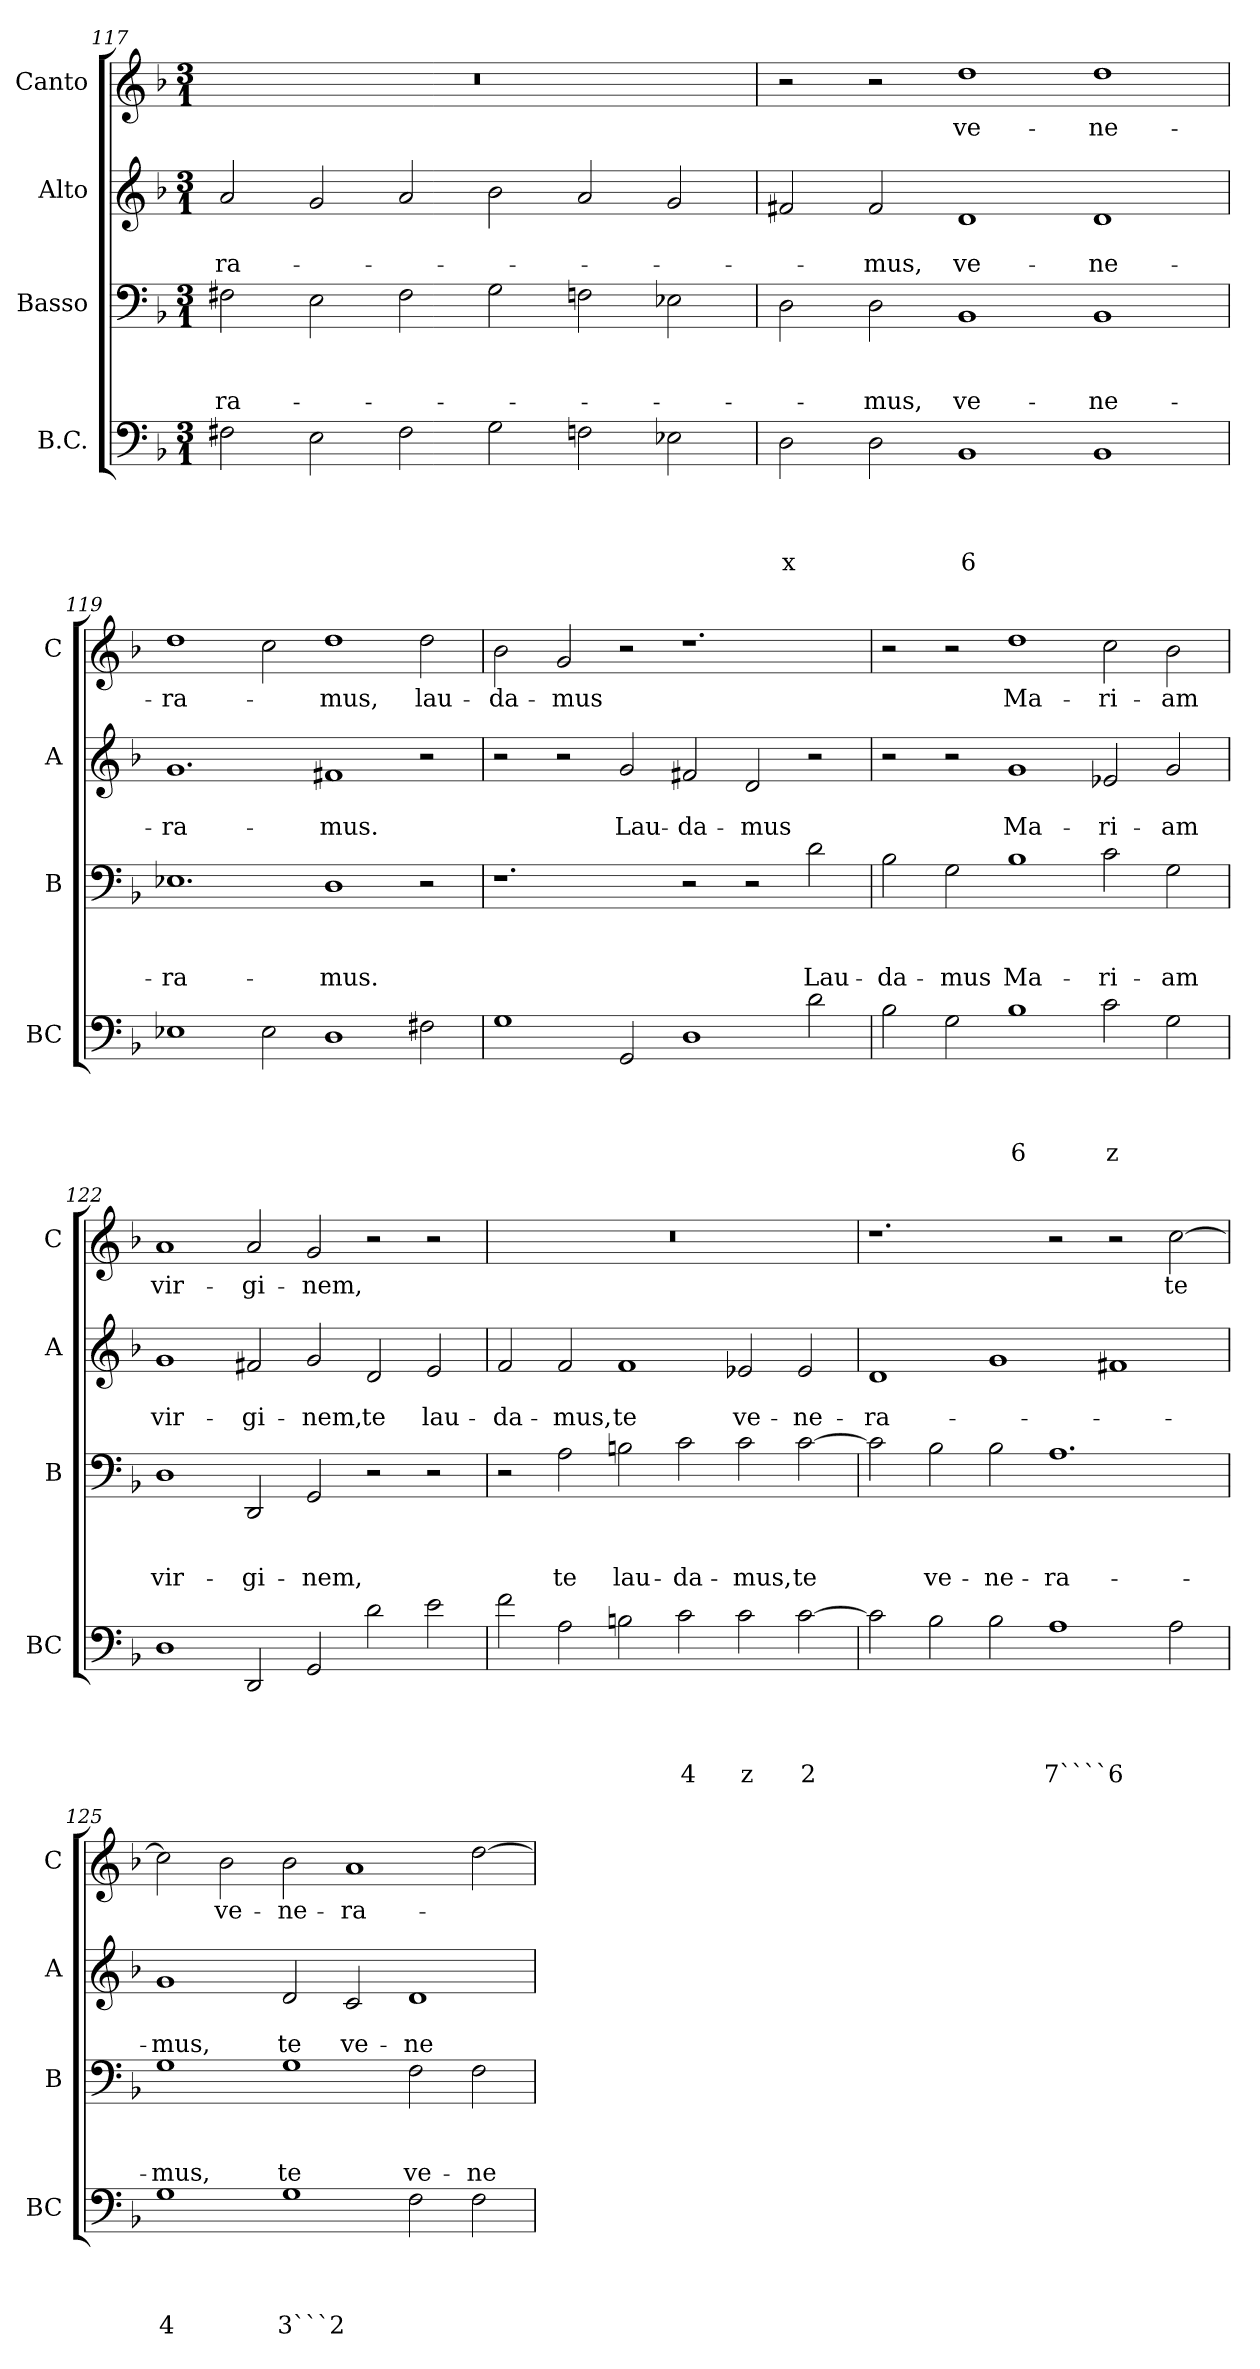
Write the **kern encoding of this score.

**kern	**text	**text	**text	**text	**kern	**text	**text	**text	**kern	**text	**text	**kern	**text
*part4	*part4	*part4	*part4	*part4	*part3	*part3	*part3	*part3	*part2	*part2	*part2	*part1	*part1
*staff4	*staff4	*staff4	*staff4	*staff4	*staff3	*staff3	*staff3	*staff3	*staff2	*staff2	*staff2	*staff1	*staff1
*I"B.C.	*	*	*	*	*I"Basso	*	*	*	*I"Alto	*	*	*I"Canto	*
*I'BC	*	*	*	*	*I'B	*	*	*	*I'A	*	*	*I'C	*
*clefF4	*	*	*	*	*clefF4	*	*	*	*clefG2	*	*	*clefG2	*
*k[b-]	*	*	*	*	*k[b-]	*	*	*	*k[b-]	*	*	*k[b-]	*
*F:	*	*	*	*	*F:	*	*	*	*F:	*	*	*F:	*
*M3/1	*	*	*	*	*M3/1	*	*	*	*M3/1	*	*	*M3/1	*
=117	=117	=117	=117	=117	=117	=117	=117	=117	=117	=117	=117	=117	=117
!	!	!	!	!	!	!	!	!LO:LY:b	!	!	!LO:LY:b	!	!
2F#X\	.	.	.	.	2F#X\	.	.	-ra-	2a/	.	-ra-	0.r	.
2E\	.	.	.	.	2E\	.	.	.	2g/	.	.	.	.
2F#\	.	.	.	.	2F#\	.	.	.	2a/	.	.	.	.
2G\	.	.	.	.	2G\	.	.	.	2b-\	.	.	.	.
2Fn\	.	.	.	.	2Fn\	.	.	.	2a/	.	.	.	.
2E-X\	.	.	.	.	2E-X\	.	.	.	2g/	.	.	.	.
!!LO:PB:g=z
=118	=118	=118	=118	=118	=118	=118	=118	=118	=118	=118	=118	=118	=118
!	!	!	!	!LO:LY:b	!	!	!	!	!	!	!	!	!
2D\	.	.	.	x	2D\	.	.	.	2f#X/	.	.	2r	.
!	!	!	!	!	!	!	!	!LO:LY:b	!	!	!LO:LY:b	!	!
2D\	.	.	.	.	2D\	.	.	-mus,	2f#/	.	-mus,	2r	.
!	!	!	!	!LO:LY:b	!	!	!	!LO:LY:b	!	!	!LO:LY:b	!	!LO:LY:b
1BB-	.	.	.	6	1BB-	.	.	ve-	1d	.	ve-	1dd	ve-
!	!	!	!	!	!	!	!	!LO:LY:b	!	!	!LO:LY:b	!	!LO:LY:b
1BB-	.	.	.	.	1BB-	.	.	-ne-	1d	.	-ne-	1dd	-ne-
=119	=119	=119	=119	=119	=119	=119	=119	=119	=119	=119	=119	=119	=119
!	!	!	!	!	!	!	!	!LO:LY:b	!	!	!LO:LY:b	!	!LO:LY:b
1E-X	.	.	.	.	1.E-X	.	.	-ra-	1.g	.	-ra-	1dd	-ra-
2E-\	.	.	.	.	.	.	.	.	.	.	.	2cc\	.
!	!	!	!	!	!	!	!	!LO:LY:b	!	!	!LO:LY:b	!	!LO:LY:b
1D	.	.	.	.	1D	.	.	-mus.	1f#X	.	-mus.	1dd	-mus,
!	!	!	!	!	!	!	!	!	!	!	!	!	!LO:LY:b
2F#X\	.	.	.	.	2r	.	.	.	2r	.	.	2dd\	lau-
=120	=120	=120	=120	=120	=120	=120	=120	=120	=120	=120	=120	=120	=120
!	!	!	!	!	!	!	!	!	!	!	!	!	!LO:LY:b
1G	.	.	.	.	1.r	.	.	.	2r	.	.	2b-\	-da-
!	!	!	!	!	!	!	!	!	!	!	!	!	!LO:LY:b
.	.	.	.	.	.	.	.	.	2r	.	.	2g/	-mus
!	!	!	!	!	!	!	!	!	!	!	!LO:LY:b	!	!
2GG/	.	.	.	.	.	.	.	.	2g/	.	Lau-	2r	.
!	!	!	!	!	!	!	!	!	!	!	!LO:LY:b	!	!
1D	.	.	.	.	2r	.	.	.	2f#X/	.	-da-	1.r	.
!	!	!	!	!	!	!	!	!	!	!	!LO:LY:b	!	!
.	.	.	.	.	2r	.	.	.	2d/	.	-mus	.	.
!	!	!	!	!	!	!	!	!LO:LY:b	!	!	!	!	!
2d\	.	.	.	.	2d\	.	.	Lau-	2r	.	.	.	.
=121	=121	=121	=121	=121	=121	=121	=121	=121	=121	=121	=121	=121	=121
!	!	!	!	!	!	!	!	!LO:LY:b	!	!	!	!	!
2B-\	.	.	.	.	2B-\	.	.	-da-	2r	.	.	2r	.
!	!	!	!	!	!	!	!	!LO:LY:b	!	!	!	!	!
2G\	.	.	.	.	2G\	.	.	-mus	2r	.	.	2r	.
!	!	!	!	!LO:LY:b	!	!	!	!LO:LY:b	!	!	!LO:LY:b	!	!LO:LY:b
1B-	.	.	.	6	1B-	.	.	Ma-	1g	.	Ma-	1dd	Ma-
!	!	!	!	!LO:LY:b	!	!	!	!LO:LY:b	!	!	!LO:LY:b	!	!LO:LY:b
2c\	.	.	.	z	2c\	.	.	-ri-	2e-X/	.	-ri-	2cc\	-ri-
!	!	!	!	!	!	!	!	!LO:LY:b	!	!	!LO:LY:b	!	!LO:LY:b
2G\	.	.	.	.	2G\	.	.	-am	2g/	.	-am	2b-\	-am
=122	=122	=122	=122	=122	=122	=122	=122	=122	=122	=122	=122	=122	=122
!	!	!	!	!	!	!	!	!LO:LY:b	!	!	!LO:LY:b	!	!LO:LY:b
1D	.	.	.	.	1D	.	.	vir-	1g	.	vir-	1a	vir-
!	!	!	!	!	!	!	!	!LO:LY:b	!	!	!LO:LY:b	!	!LO:LY:b
2DD/	.	.	.	.	2DD/	.	.	-gi-	2f#X/	.	-gi-	2a/	-gi-
!	!	!	!	!	!	!	!	!LO:LY:b	!	!	!LO:LY:b	!	!LO:LY:b
2GG/	.	.	.	.	2GG/	.	.	-nem,	2g/	.	-nem,	2g/	-nem,
!	!	!	!	!	!	!	!	!	!	!	!LO:LY:b	!	!
2d\	.	.	.	.	2r	.	.	.	2d/	.	te	2r	.
!	!	!	!	!	!	!	!	!	!	!	!LO:LY:b	!	!
2e\	.	.	.	.	2r	.	.	.	2e/	.	lau-	2r	.
!!LO:LB:g=z
=123	=123	=123	=123	=123	=123	=123	=123	=123	=123	=123	=123	=123	=123
!	!	!	!	!	!	!	!	!	!	!	!LO:LY:b	!	!
2f\	.	.	.	.	2r	.	.	.	2f/	.	-da-	0.r	.
!	!	!	!	!	!	!	!	!LO:LY:b	!	!	!LO:LY:b	!	!
2A\	.	.	.	.	2A\	.	.	te	2f/	.	-mus,	.	.
!	!	!	!	!	!	!	!	!LO:LY:b	!	!	!LO:LY:b	!	!
2Bn\	.	.	.	.	2Bn\	.	.	lau-	1f	.	te	.	.
!	!	!	!	!LO:LY:b	!	!	!	!LO:LY:b	!	!	!	!	!
2c\	.	.	.	4	2c\	.	.	-da-	.	.	.	.	.
!	!	!	!	!LO:LY:b	!	!	!	!LO:LY:b	!	!	!LO:LY:b	!	!
2c\	.	.	.	z	2c\	.	.	-mus,	2e-X/	.	ve-	.	.
!	!	!	!	!LO:LY:b	!	!	!	!LO:LY:b	!	!	!LO:LY:b	!	!
[2c\	.	.	.	2	[2c\	.	.	te	2e-/	.	-ne-	.	.
=124	=124	=124	=124	=124	=124	=124	=124	=124	=124	=124	=124	=124	=124
!	!	!	!	!	!	!	!	!	!	!	!LO:LY:b	!	!
2c\]	.	.	.	.	2c\]	.	.	.	1d	.	-ra-	1.r	.
!	!	!	!	!	!	!	!	!LO:LY:b	!	!	!	!	!
2B-\	.	.	.	.	2B-\	.	.	ve-	.	.	.	.	.
!	!	!	!	!	!	!	!	!LO:LY:b	!	!	!	!	!
2B-\	.	.	.	.	2B-\	.	.	-ne-	1g	.	.	.	.
!	!	!	!	!LO:LY:b	!	!	!	!LO:LY:b	!	!	!	!	!
1A	.	.	.	7````6	1.A	.	.	-ra-	.	.	.	2r	.
.	.	.	.	.	.	.	.	.	1f#X	.	.	2r	.
!	!	!	!	!	!	!	!	!	!	!	!	!	!LO:LY:b
2A\	.	.	.	.	.	.	.	.	.	.	.	[2cc\	te
=125	=125	=125	=125	=125	=125	=125	=125	=125	=125	=125	=125	=125	=125
!	!	!	!	!LO:LY:b	!	!	!	!LO:LY:b	!	!	!LO:LY:b	!	!
1G	.	.	.	4	1G	.	.	-mus,	1g	.	-mus,	2cc\]	.
!	!	!	!	!	!	!	!	!	!	!	!	!	!LO:LY:b
.	.	.	.	.	.	.	.	.	.	.	.	2b-\	ve-
!	!	!	!	!LO:LY:b	!	!	!	!LO:LY:b	!	!	!LO:LY:b	!	!LO:LY:b
1G	.	.	.	3```2	1G	.	.	te	2d/	.	te	2b-\	-ne-
!	!	!	!	!	!	!	!	!	!	!	!LO:LY:b	!	!LO:LY:b
.	.	.	.	.	.	.	.	.	2c/	.	ve-	1a	-ra-
!	!	!	!	!	!	!	!	!LO:LY:b	!	!	!LO:LY:b	!	!
2F\	.	.	.	.	2F\	.	.	ve-	1d	.	-ne-	.	.
!	!	!	!	!	!	!	!	!LO:LY:b	!	!	!	!	!
2F\	.	.	.	.	2F\	.	.	-ne-	.	.	.	[2dd\	.
=	=	=	=	=	=	=	=	=	=	=	=	=	=
*-	*-	*-	*-	*-	*-	*-	*-	*-	*-	*-	*-	*-	*-
